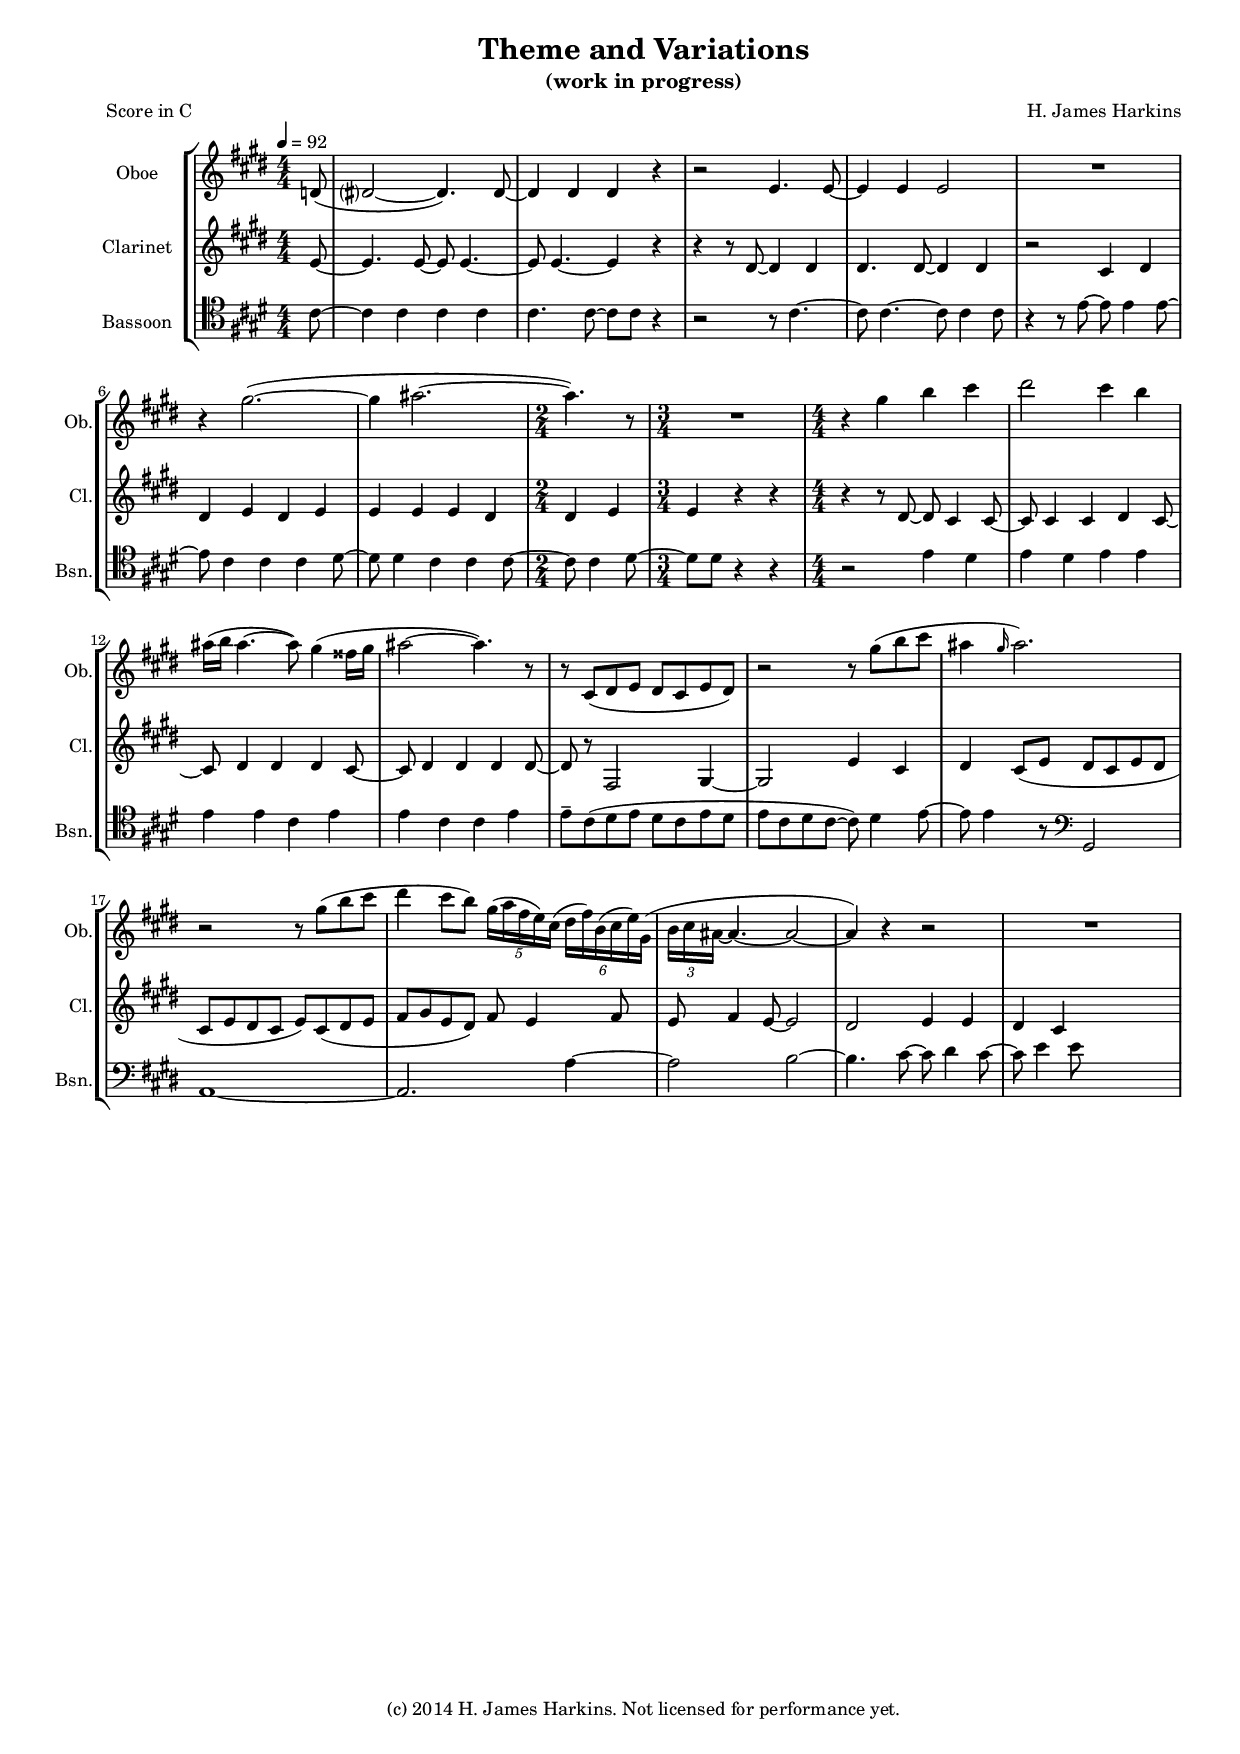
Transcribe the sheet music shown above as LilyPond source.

\version "2.18.2"
\include "english.ly"

#(set-global-staff-size 16)

\paper {
  left-margin = 1.8\cm
  line-width = 18.2\cm
  right-margin = 1\cm
}

\header {
  title = "Theme and Variations"
  subtitle = "(work in progress)"
  composer = "H. James Harkins"
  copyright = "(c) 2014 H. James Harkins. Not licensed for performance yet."
  poet = "Score in C"
}

globalC = {
  \key cs \minor \time 4/4 \numericTimeSignature
  \tempo 4 = 92
  \partial 8 s8 |
  s1*7
  \time 2/4 s2
  \time 3/4 s2.
  \time 4/4 s1*12
}

\score {
  \new StaffGroup <<
    \new Staff \with {
      instrumentName = "Oboe"
      shortInstrumentName = "Ob."
    } <<
      \globalC
      \relative c' {
        d8 (
        ds?2 ~ ds4. ) ds8 ~
        ds4 ds ds r
        r2 e4. e8 ~
        e4 e e2
        R1
        r4 gs'2. ~ (
        gs4 as2. ~
        as4. ) r8
        R2.
        r4 gs b cs
        ds2 cs4 b
        as16 ( b as4. ~ as8 ) gs4 ( fss16 gs
        as2 ~ as4. ) r8
        r8 cs,, ( ds e ds cs e ds )
        r2 r8 gs' ( b cs
        as4 \grace gs16 as2. )
        r2 r8 gs ( b cs 
        ds4 cs8 b )
        \tuplet 5/4 { gs16 [ ( a fs e ) cs ] ( }
        \tuplet 6/4 { ds16 [ fs ) b, ( cs e ) \shape #'((0 . 0) (0 . 0.5) (0 . 0.5) (0 . 0)) Slur gs, ] ( }
        | \tuplet 3/2 { b16 [ cs as16 ~ ] } as4. ~ as2 ~
        as4 ) r4 r2
        R1
      }
    >>
    \new Staff \with {
      instrumentName = "Clarinet"
      shortInstrumentName = "Cl."
    } <<
      \globalC
      \new Voice \with {
        \remove "Note_heads_engraver"
        \consists "Completion_heads_engraver"
        \remove "Rest_engraver"
        \consists "Completion_rest_engraver"
      } \relative c' {
        e8 ~
        e4. e8 ~ e8 e4. ~
        e8 e4. ~ e4 r4
        r4 r8 ds ~ ds4 ds
        ds4. ds8 ~ ds4 ds
        r2 cs4 ds
        ds e ds e
        e e e ds
        ds e e r4 r4
        r4 r8 ds8 ~ ds8 cs4 cs %completion heads start here
        cs cs ds cs
        ds ds ds cs
        ds ds ds ds8 ~
        ds8 r8 fs,2 gs4 ~
        gs2 e'4 cs4
        ds cs8 ( e ds cs e ds
        cs e ds cs e ) cs ( ds e
        fs gs e ds ) fs8 e4 fs8
        e8 fs4 e8 ~ e2 % ds4 ~ % fs4 e8 ~
        ds2 e4 e
        ds cs
      }
    >>
    \new Staff \with {
      instrumentName = "Bassoon"
      shortInstrumentName = "Bsn."
    } <<
      \globalC
      \new Voice \with {
        \remove "Note_heads_engraver"
        \consists "Completion_heads_engraver"
        \remove "Rest_engraver"
        \consists "Completion_rest_engraver"
      } \relative c' {
        \clef tenor
        cs8 ~
        cs4 cs cs cs
        cs4. cs8 ~ cs cs r4
        r2 r8 cs4. ~
        cs8 cs4. ~ cs8 cs4 cs8
        r4 r8 e8 ~ e8 e4 e4 %completion heads
        cs4 cs cs ds
        ds cs cs cs
        cs ds ds8 r4 r4
        r2 e4 ds
        e ds e e
        e e cs e
        e cs cs e
        e8-- cs ( ds e ds cs e ds
        e cs ds cs ~ cs ) ds4 e
        e4 r8 \clef bass gs,,2
        a1 ~
        a2. a'4 ~
        a2 b2 ~
        b4. cs8 ~ cs8 ds4 cs
        e e8
      }
    >>
  >>
  \layout {
    \context { \Staff \RemoveEmptyStaves }
  }
  \midi {}
}
